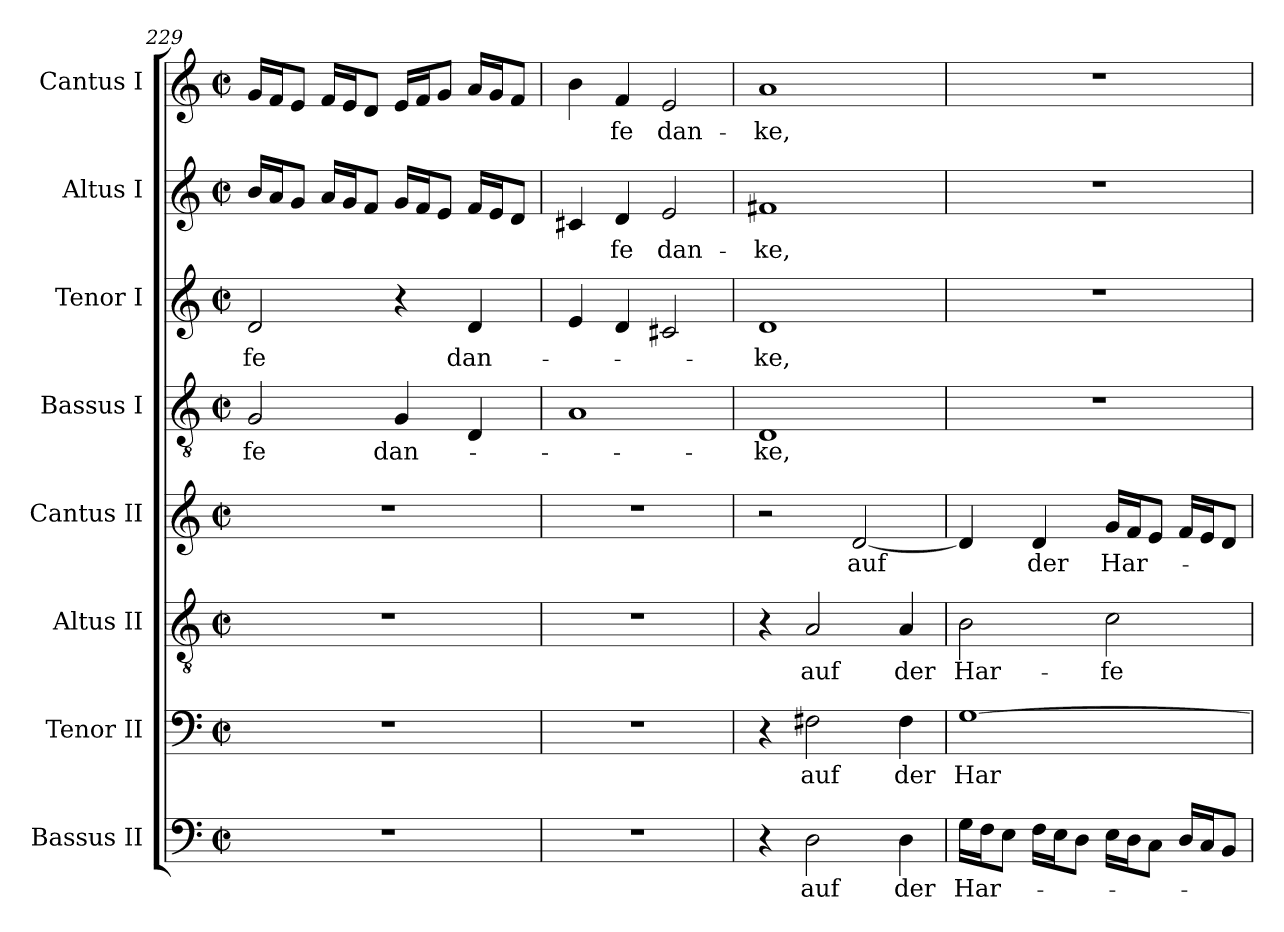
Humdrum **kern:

**kern	**text	**kern	**text	**kern	**text	**kern	**text	**kern	**text	**kern	**text	**kern	**text	**kern	**text
*part8	*part8	*part7	*part7	*part6	*part6	*part5	*part5	*part4	*part4	*part3	*part3	*part2	*part2	*part1	*part1
*staff8	*staff8	*staff7	*staff7	*staff6	*staff6	*staff5	*staff5	*staff4	*staff4	*staff3	*staff3	*staff2	*staff2	*staff1	*staff1
*I"Bassus II	*	*I"Tenor II	*	*I"Altus II	*	*I"Cantus II	*	*I"Bassus I	*	*I"Tenor I	*	*I"Altus I	*	*I"Cantus I	*
*I'B2	*	*I'T2	*	*I'A2	*	*I'C2	*	*I'B1	*	*I'T1	*	*I'A1	*	*I'C1	*
*clefF4	*	*clefF4	*	*clefGv2	*	*clefG2	*	*clefGv2	*	*clefG2	*	*clefG2	*	*clefG2	*
*k[]	*	*k[]	*	*k[]	*	*k[]	*	*k[]	*	*k[]	*	*k[]	*	*k[]	*
*C:	*	*C:	*	*C:	*	*C:	*	*C:	*	*C:	*	*C:	*	*C:	*
*M2/2	*	*M2/2	*	*M2/2	*	*M2/2	*	*M2/2	*	*M2/2	*	*M2/2	*	*M2/2	*
*met(c|)	*	*met(c|)	*	*met(c|)	*	*met(c|)	*	*met(c|)	*	*met(c|)	*	*met(c|)	*	*met(c|)	*
=229	=229	=229	=229	=229	=229	=229	=229	=229	=229	=229	=229	=229	=229	=229	=229
!	!	!	!	!	!	!	!	!	!LO:LY:b	!	!	!	!	!	!
!	!	!	!	!	!	!	!	!	!	!	!LO:LY:b	!	!	!	!
1r	.	1r	.	1r	.	1r	.	2G/	-fe	2d/	-fe	16b/LL	.	16g/LL	.
.	.	.	.	.	.	.	.	.	.	.	.	16a/J	.	16f/J	.
.	.	.	.	.	.	.	.	.	.	.	.	8g/J	.	8e/J	.
.	.	.	.	.	.	.	.	.	.	.	.	16a/LL	.	16f/LL	.
.	.	.	.	.	.	.	.	.	.	.	.	16g/J	.	16e/J	.
.	.	.	.	.	.	.	.	.	.	.	.	8f/J	.	8d/J	.
!	!	!	!	!	!	!	!	!	!LO:LY:b	!	!	!	!	!	!
.	.	.	.	.	.	.	.	4G/	dan-	4r	.	16g/LL	.	16e/LL	.
.	.	.	.	.	.	.	.	.	.	.	.	16f/J	.	16f/J	.
.	.	.	.	.	.	.	.	.	.	.	.	8e/J	.	8g/J	.
!	!	!	!	!	!	!	!	!	!	!	!LO:LY:b	!	!	!	!
.	.	.	.	.	.	.	.	4D/	.	4d/	dan-	16f/LL	.	16a/LL	.
.	.	.	.	.	.	.	.	.	.	.	.	16e/J	.	16g/J	.
.	.	.	.	.	.	.	.	.	.	.	.	8d/J	.	8f/J	.
=230	=230	=230	=230	=230	=230	=230	=230	=230	=230	=230	=230	=230	=230	=230	=230
1r	.	1r	.	1r	.	1r	.	1A	.	4e/	.	4c#X/	.	4b\	.
!	!	!	!	!	!	!	!	!	!	!	!	!	!LO:LY:b	!	!
!	!	!	!	!	!	!	!	!	!	!	!	!	!	!	!LO:LY:b
.	.	.	.	.	.	.	.	.	.	4d/	.	4d/	-fe	4f/	-fe
!	!	!	!	!	!	!	!	!	!	!	!	!	!LO:LY:b	!	!
!	!	!	!	!	!	!	!	!	!	!	!	!	!	!	!LO:LY:b
.	.	.	.	.	.	.	.	.	.	2c#X/	.	2e/	dan-	2e/	dan-
=231	=231	=231	=231	=231	=231	=231	=231	=231	=231	=231	=231	=231	=231	=231	=231
!	!	!	!	!	!	!	!	!	!LO:LY:b	!	!	!	!	!	!
!	!	!	!	!	!	!	!	!	!	!	!LO:LY:b	!	!	!	!
!	!	!	!	!	!	!	!	!	!	!	!	!	!LO:LY:b	!	!
!	!	!	!	!	!	!	!	!	!	!	!	!	!	!	!LO:LY:b
4r	.	4r	.	4r	.	2r	.	1D	-ke,	1d	-ke,	1f#X	-ke,	1a	-ke,
!	!LO:LY:b	!	!	!	!	!	!	!	!	!	!	!	!	!	!
!	!	!	!LO:LY:b	!	!	!	!	!	!	!	!	!	!	!	!
!	!	!	!	!	!LO:LY:b	!	!	!	!	!	!	!	!	!	!
2D\	auf	2F#X\	auf	2A/	auf	.	.	.	.	.	.	.	.	.	.
!	!	!	!	!	!	!	!LO:LY:b	!	!	!	!	!	!	!	!
.	.	.	.	.	.	[2d/	auf	.	.	.	.	.	.	.	.
!	!LO:LY:b	!	!	!	!	!	!	!	!	!	!	!	!	!	!
!	!	!	!LO:LY:b	!	!	!	!	!	!	!	!	!	!	!	!
!	!	!	!	!	!LO:LY:b	!	!	!	!	!	!	!	!	!	!
4D\	der	4F#\	der	4A/	der	.	.	.	.	.	.	.	.	.	.
=232	=232	=232	=232	=232	=232	=232	=232	=232	=232	=232	=232	=232	=232	=232	=232
!	!LO:LY:b	!	!	!	!	!	!	!	!	!	!	!	!	!	!
!	!	!	!LO:LY:b	!	!	!	!	!	!	!	!	!	!	!	!
!	!	!	!	!	!LO:LY:b	!	!	!	!	!	!	!	!	!	!
16G\LL	Har-	[1G	Har-	2B\	Har-	4d/]	.	1r	.	1r	.	1r	.	1r	.
16F\J	.	.	.	.	.	.	.	.	.	.	.	.	.	.	.
8E\J	.	.	.	.	.	.	.	.	.	.	.	.	.	.	.
!	!	!	!	!	!	!	!LO:LY:b	!	!	!	!	!	!	!	!
16F\LL	.	.	.	.	.	4d/	der	.	.	.	.	.	.	.	.
16E\J	.	.	.	.	.	.	.	.	.	.	.	.	.	.	.
8D\J	.	.	.	.	.	.	.	.	.	.	.	.	.	.	.
!	!	!	!	!	!LO:LY:b	!	!	!	!	!	!	!	!	!	!
!	!	!	!	!	!	!	!LO:LY:b	!	!	!	!	!	!	!	!
16E\LL	.	.	.	2c\	-fe	16g/LL	Har-	.	.	.	.	.	.	.	.
16D\J	.	.	.	.	.	16f/J	.	.	.	.	.	.	.	.	.
8C\J	.	.	.	.	.	8e/J	.	.	.	.	.	.	.	.	.
16D/LL	.	.	.	.	.	16f/LL	.	.	.	.	.	.	.	.	.
16C/J	.	.	.	.	.	16e/J	.	.	.	.	.	.	.	.	.
8BB/J	.	.	.	.	.	8d/J	.	.	.	.	.	.	.	.	.
=	=	=	=	=	=	=	=	=	=	=	=	=	=	=	=
*-	*-	*-	*-	*-	*-	*-	*-	*-	*-	*-	*-	*-	*-	*-	*-
